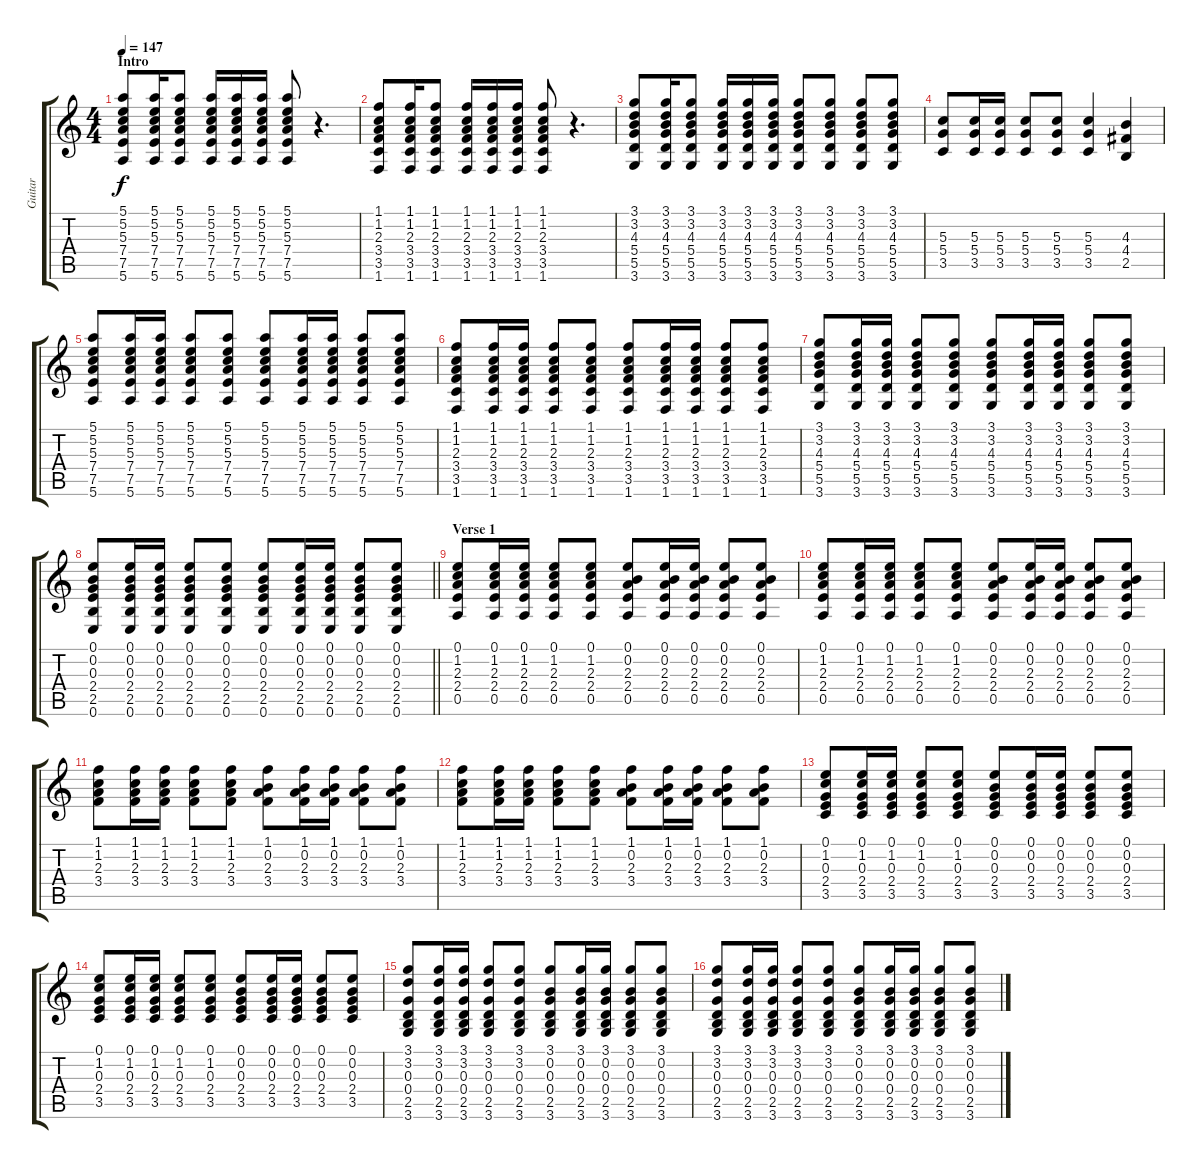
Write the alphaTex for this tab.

\track ("Guitar" "Guitar") {instrument distortionguitar}
\staff {score tabs}
\tuning (E4 B3 G3 D3 A2 E2) {hide}
\ts (4 4)
\section ("" "Intro")
\tempo 147
\clef g2
\ks aminor
(5.1 5.2 5.3 7.4 7.5 5.6).8{dy f instrument distortionguitar} (5.1 5.2 5.3 7.4 7.5 5.6).16 (5.1 5.2 5.3 7.4 7.5 5.6).8 (5.1 5.2 5.3 7.4 7.5 5.6).16 (5.1 5.2 5.3 7.4 7.5 5.6).16 (5.1 5.2 5.3 7.4 7.5 5.6).16 (5.1 5.2 5.3 7.4 7.5 5.6).8 r.4{d} |
(1.1 1.2 2.3 3.4 3.5 1.6).8 (1.1 1.2 2.3 3.4 3.5 1.6).16 (1.1 1.2 2.3 3.4 3.5 1.6).8 (1.1 1.2 2.3 3.4 3.5 1.6).16 (1.1 1.2 2.3 3.4 3.5 1.6).16 (1.1 1.2 2.3 3.4 3.5 1.6).16 (1.1 1.2 2.3 3.4 3.5 1.6).8 r.4{d} |
(3.1 3.2 4.3 5.4 5.5 3.6).8 (3.1 3.2 4.3 5.4 5.5 3.6).16 (3.1 3.2 4.3 5.4 5.5 3.6).8 (3.1 3.2 4.3 5.4 5.5 3.6).16 (3.1 3.2 4.3 5.4 5.5 3.6).16 (3.1 3.2 4.3 5.4 5.5 3.6).16 (3.1 3.2 4.3 5.4 5.5 3.6).8 (3.1 3.2 4.3 5.4 5.5 3.6).8 (3.1 3.2 4.3 5.4 5.5 3.6).8 (3.1 3.2 4.3 5.4 5.5 3.6).8 |
(5.3 5.4 3.5).8 (5.3 5.4 3.5).16 (5.3 5.4 3.5).16 (5.3 5.4 3.5).8 (5.3 5.4 3.5).8 (5.3 5.4 3.5).4 (4.3 4.4 2.5).4 |
(5.1 5.2 5.3 7.4 7.5 5.6).8 (5.1 5.2 5.3 7.4 7.5 5.6).16 (5.1 5.2 5.3 7.4 7.5 5.6).16 (5.1 5.2 5.3 7.4 7.5 5.6).8 (5.1 5.2 5.3 7.4 7.5 5.6).8 (5.1 5.2 5.3 7.4 7.5 5.6).8 (5.1 5.2 5.3 7.4 7.5 5.6).16 (5.1 5.2 5.3 7.4 7.5 5.6).16 (5.1 5.2 5.3 7.4 7.5 5.6).8 (5.1 5.2 5.3 7.4 7.5 5.6).8 |
(1.1 1.2 2.3 3.4 3.5 1.6).8 (1.1 1.2 2.3 3.4 3.5 1.6).16 (1.1 1.2 2.3 3.4 3.5 1.6).16 (1.1 1.2 2.3 3.4 3.5 1.6).8 (1.1 1.2 2.3 3.4 3.5 1.6).8 (1.1 1.2 2.3 3.4 3.5 1.6).8 (1.1 1.2 2.3 3.4 3.5 1.6).16 (1.1 1.2 2.3 3.4 3.5 1.6).16 (1.1 1.2 2.3 3.4 3.5 1.6).8 (1.1 1.2 2.3 3.4 3.5 1.6).8 |
(3.1 3.2 4.3 5.4 5.5 3.6).8 (3.1 3.2 4.3 5.4 5.5 3.6).16 (3.1 3.2 4.3 5.4 5.5 3.6).16 (3.1 3.2 4.3 5.4 5.5 3.6).8 (3.1 3.2 4.3 5.4 5.5 3.6).8 (3.1 3.2 4.3 5.4 5.5 3.6).8 (3.1 3.2 4.3 5.4 5.5 3.6).16 (3.1 3.2 4.3 5.4 5.5 3.6).16 (3.1 3.2 4.3 5.4 5.5 3.6).8 (3.1 3.2 4.3 5.4 5.5 3.6).8 |
\barLineRight lightlight
(0.1 0.2 0.3 2.4 2.5 0.6).8 (0.1 0.2 0.3 2.4 2.5 0.6).16 (0.1 0.2 0.3 2.4 2.5 0.6).16 (0.1 0.2 0.3 2.4 2.5 0.6).8 (0.1 0.2 0.3 2.4 2.5 0.6).8 (0.1 0.2 0.3 2.4 2.5 0.6).8 (0.1 0.2 0.3 2.4 2.5 0.6).16 (0.1 0.2 0.3 2.4 2.5 0.6).16 (0.1 0.2 0.3 2.4 2.5 0.6).8 (0.1 0.2 0.3 2.4 2.5 0.6).8 |
\section ("" "Verse 1")
(0.1 1.2 2.3 2.4 0.5).8 (0.1 1.2 2.3 2.4 0.5).16 (0.1 1.2 2.3 2.4 0.5).16 (0.1 1.2 2.3 2.4 0.5).8 (0.1 1.2 2.3 2.4 0.5).8 (0.1 0.2 2.3 2.4 0.5).8 (0.1 0.2 2.3 2.4 0.5).16 (0.1 0.2 2.3 2.4 0.5).16 (0.1 0.2 2.3 2.4 0.5).8 (0.1 0.2 2.3 2.4 0.5).8 |
(0.1 1.2 2.3 2.4 0.5).8 (0.1 1.2 2.3 2.4 0.5).16 (0.1 1.2 2.3 2.4 0.5).16 (0.1 1.2 2.3 2.4 0.5).8 (0.1 1.2 2.3 2.4 0.5).8 (0.1 0.2 2.3 2.4 0.5).8 (0.1 0.2 2.3 2.4 0.5).16 (0.1 0.2 2.3 2.4 0.5).16 (0.1 0.2 2.3 2.4 0.5).8 (0.1 0.2 2.3 2.4 0.5).8 |
(1.1 1.2 2.3 3.4).8 (1.1 1.2 2.3 3.4).16 (1.1 1.2 2.3 3.4).16 (1.1 1.2 2.3 3.4).8 (1.1 1.2 2.3 3.4).8 (1.1 0.2 2.3 3.4).8 (1.1 0.2 2.3 3.4).16 (1.1 0.2 2.3 3.4).16 (1.1 0.2 2.3 3.4).8 (1.1 0.2 2.3 3.4).8 |
(1.1 1.2 2.3 3.4).8 (1.1 1.2 2.3 3.4).16 (1.1 1.2 2.3 3.4).16 (1.1 1.2 2.3 3.4).8 (1.1 1.2 2.3 3.4).8 (1.1 0.2 2.3 3.4).8 (1.1 0.2 2.3 3.4).16 (1.1 0.2 2.3 3.4).16 (1.1 0.2 2.3 3.4).8 (1.1 0.2 2.3 3.4).8 |
(0.1 1.2 0.3 2.4 3.5).8 (0.1 1.2 0.3 2.4 3.5).16 (0.1 1.2 0.3 2.4 3.5).16 (0.1 1.2 0.3 2.4 3.5).8 (0.1 1.2 0.3 2.4 3.5).8 (0.1 0.2 0.3 2.4 3.5).8 (0.1 0.2 0.3 2.4 3.5).16 (0.1 0.2 0.3 2.4 3.5).16 (0.1 0.2 0.3 2.4 3.5).8 (0.1 0.2 0.3 2.4 3.5).8 |
(0.1 1.2 0.3 2.4 3.5).8 (0.1 1.2 0.3 2.4 3.5).16 (0.1 1.2 0.3 2.4 3.5).16 (0.1 1.2 0.3 2.4 3.5).8 (0.1 1.2 0.3 2.4 3.5).8 (0.1 0.2 0.3 2.4 3.5).8 (0.1 0.2 0.3 2.4 3.5).16 (0.1 0.2 0.3 2.4 3.5).16 (0.1 0.2 0.3 2.4 3.5).8 (0.1 0.2 0.3 2.4 3.5).8 |
(3.1 3.2 0.3 0.4 2.5 3.6).8 (3.1 3.2 0.3 0.4 2.5 3.6).16 (3.1 3.2 0.3 0.4 2.5 3.6).16 (3.1 3.2 0.3 0.4 2.5 3.6).8 (3.1 3.2 0.3 0.4 2.5 3.6).8 (3.1 0.2 0.3 0.4 2.5 3.6).8 (3.1 0.2 0.3 0.4 2.5 3.6).16 (3.1 0.2 0.3 0.4 2.5 3.6).16 (3.1 0.2 0.3 0.4 2.5 3.6).8 (3.1 0.2 0.3 0.4 2.5 3.6).8 |
(3.1 3.2 0.3 0.4 2.5 3.6).8 (3.1 3.2 0.3 0.4 2.5 3.6).16 (3.1 3.2 0.3 0.4 2.5 3.6).16 (3.1 3.2 0.3 0.4 2.5 3.6).8 (3.1 3.2 0.3 0.4 2.5 3.6).8 (3.1 0.2 0.3 0.4 2.5 3.6).8 (3.1 0.2 0.3 0.4 2.5 3.6).16 (3.1 0.2 0.3 0.4 2.5 3.6).16 (3.1 0.2 0.3 0.4 2.5 3.6).8 (3.1 0.2 0.3 0.4 2.5 3.6).8
